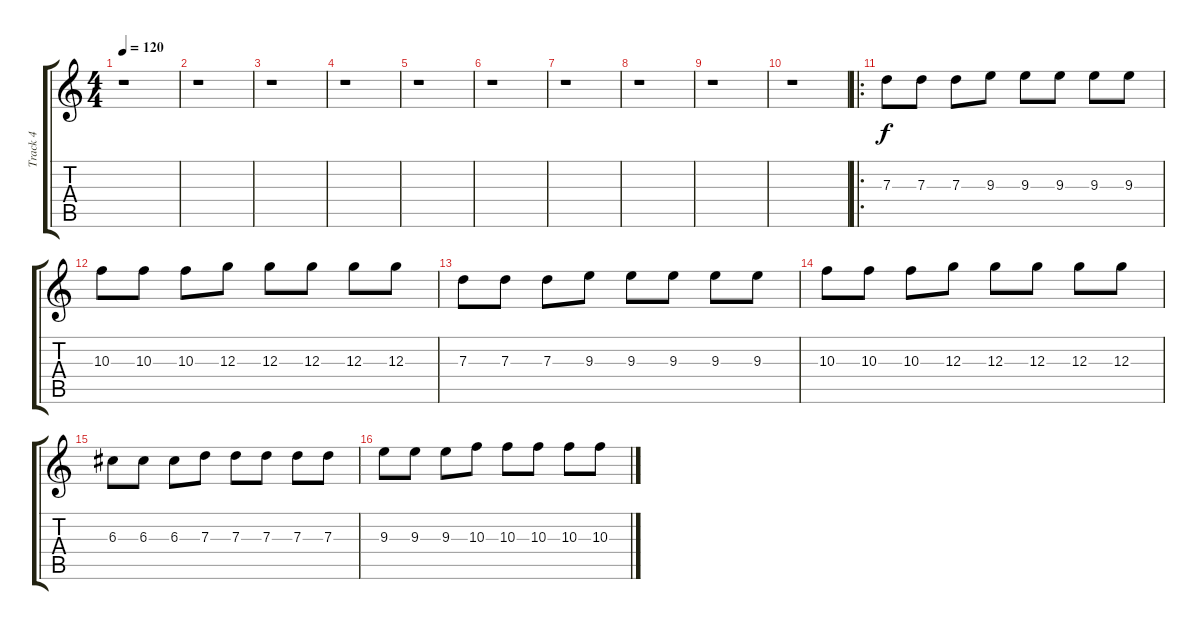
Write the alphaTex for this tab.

\track ("Track 4" "Track 4") {instrument overdrivenguitar}
\staff {score tabs}
\tuning (E4 B3 G3 D3 A2 E2) {hide}
\ts (4 4)
\tempo 120
\clef g2
\ks c
r.1{dy f instrument overdrivenguitar} |
r.1 |
r.1 |
r.1 |
r.1 |
r.1 |
r.1 |
r.1 |
r.1 |
r.1 |
\ro
7.3.8 7.3.8 7.3.8 9.3.8 9.3.8 9.3.8 9.3.8 9.3.8 |
10.3.8 10.3.8 10.3.8 12.3.8 12.3.8 12.3.8 12.3.8 12.3.8 |
7.3.8 7.3.8 7.3.8 9.3.8 9.3.8 9.3.8 9.3.8 9.3.8 |
10.3.8 10.3.8 10.3.8 12.3.8 12.3.8 12.3.8 12.3.8 12.3.8 |
6.3.8 6.3.8 6.3.8 7.3.8 7.3.8 7.3.8 7.3.8 7.3.8 |
9.3.8 9.3.8 9.3.8 10.3.8 10.3.8 10.3.8 10.3.8 10.3.8
